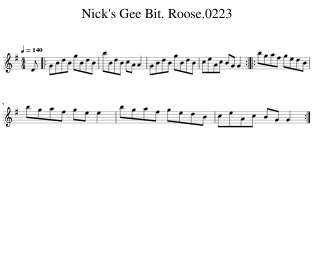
X:1
L:1/8
Q:1/4=140
M:4/4
I:linebreak $
K:G
V:1 treble
V:1
 D |: GBdB gBdB | bBdB cA A2 | GBdB gBdB | ceAc BG G2 :: %5
 bgaf gedB |$ bgaf ge e2 | bgaf gedB | ceAc BG G2 :| %9
